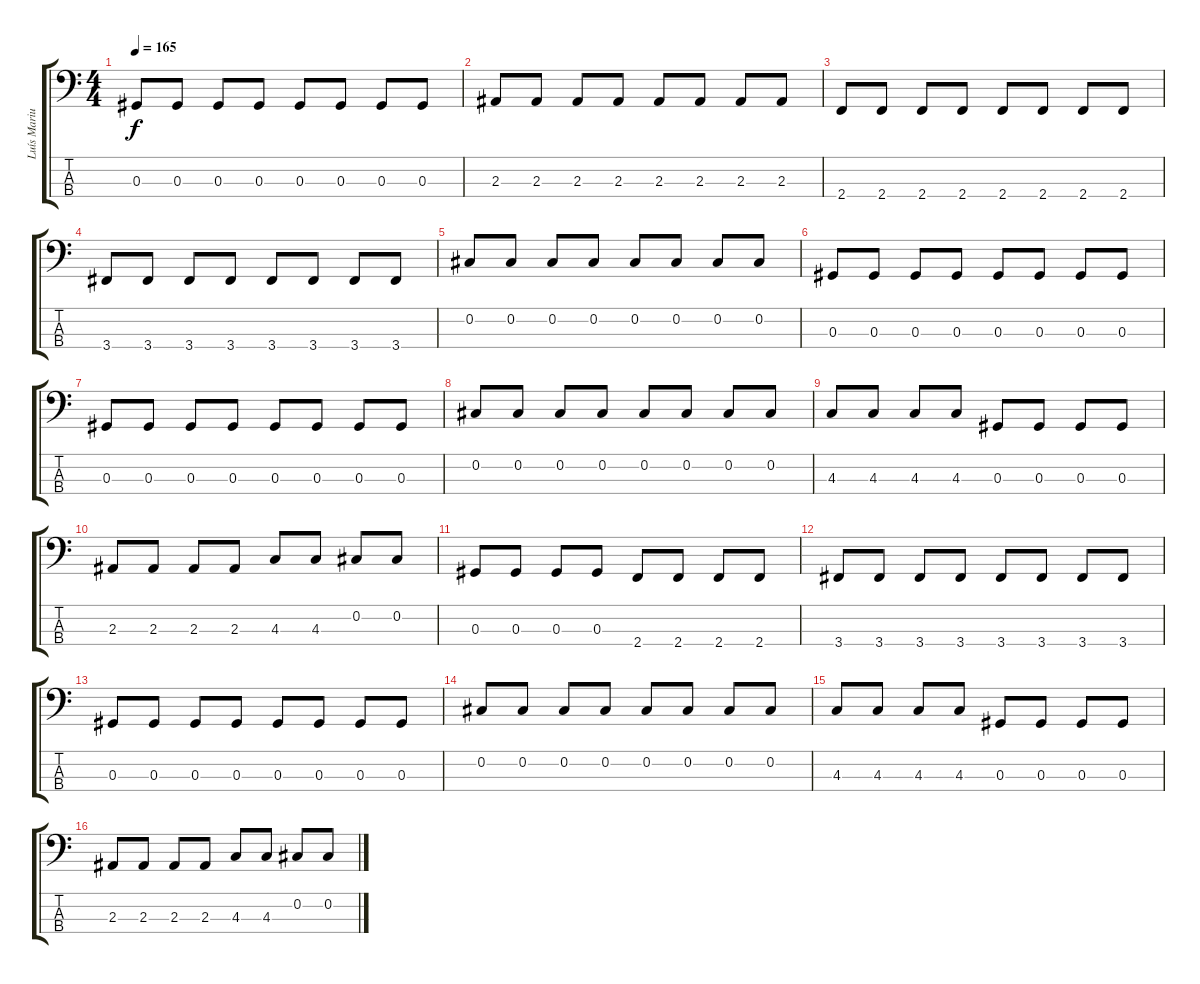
\track ("Luís Mariutti" "Luís Mariu") {instrument electricbassfinger}
\staff {score tabs}
\tuning (Gb2 Db2 Ab1 Eb1) {hide}
\ts (4 4)
\tempo 165
\clef f4
\ks c
0.3.8{dy f} 0.3.8 0.3.8 0.3.8 0.3.8 0.3.8 0.3.8 0.3.8 |
2.3.8 2.3.8 2.3.8 2.3.8 2.3.8 2.3.8 2.3.8 2.3.8 |
2.4.8 2.4.8 2.4.8 2.4.8 2.4.8 2.4.8 2.4.8 2.4.8 |
3.4.8 3.4.8 3.4.8 3.4.8 3.4.8 3.4.8 3.4.8 3.4.8 |
0.2.8 0.2.8 0.2.8 0.2.8 0.2.8 0.2.8 0.2.8 0.2.8 |
0.3.8 0.3.8 0.3.8 0.3.8 0.3.8 0.3.8 0.3.8 0.3.8 |
0.3.8 0.3.8 0.3.8 0.3.8 0.3.8 0.3.8 0.3.8 0.3.8 |
0.2.8 0.2.8 0.2.8 0.2.8 0.2.8 0.2.8 0.2.8 0.2.8 |
4.3.8 4.3.8 4.3.8 4.3.8 0.3.8 0.3.8 0.3.8 0.3.8 |
2.3.8 2.3.8 2.3.8 2.3.8 4.3.8 4.3.8 0.2.8 0.2.8 |
0.3.8 0.3.8 0.3.8 0.3.8 2.4.8 2.4.8 2.4.8 2.4.8 |
3.4.8 3.4.8 3.4.8 3.4.8 3.4.8 3.4.8 3.4.8 3.4.8 |
0.3.8 0.3.8 0.3.8 0.3.8 0.3.8 0.3.8 0.3.8 0.3.8 |
0.2.8 0.2.8 0.2.8 0.2.8 0.2.8 0.2.8 0.2.8 0.2.8 |
4.3.8 4.3.8 4.3.8 4.3.8 0.3.8 0.3.8 0.3.8 0.3.8 |
2.3.8 2.3.8 2.3.8 2.3.8 4.3.8 4.3.8 0.2.8 0.2.8
